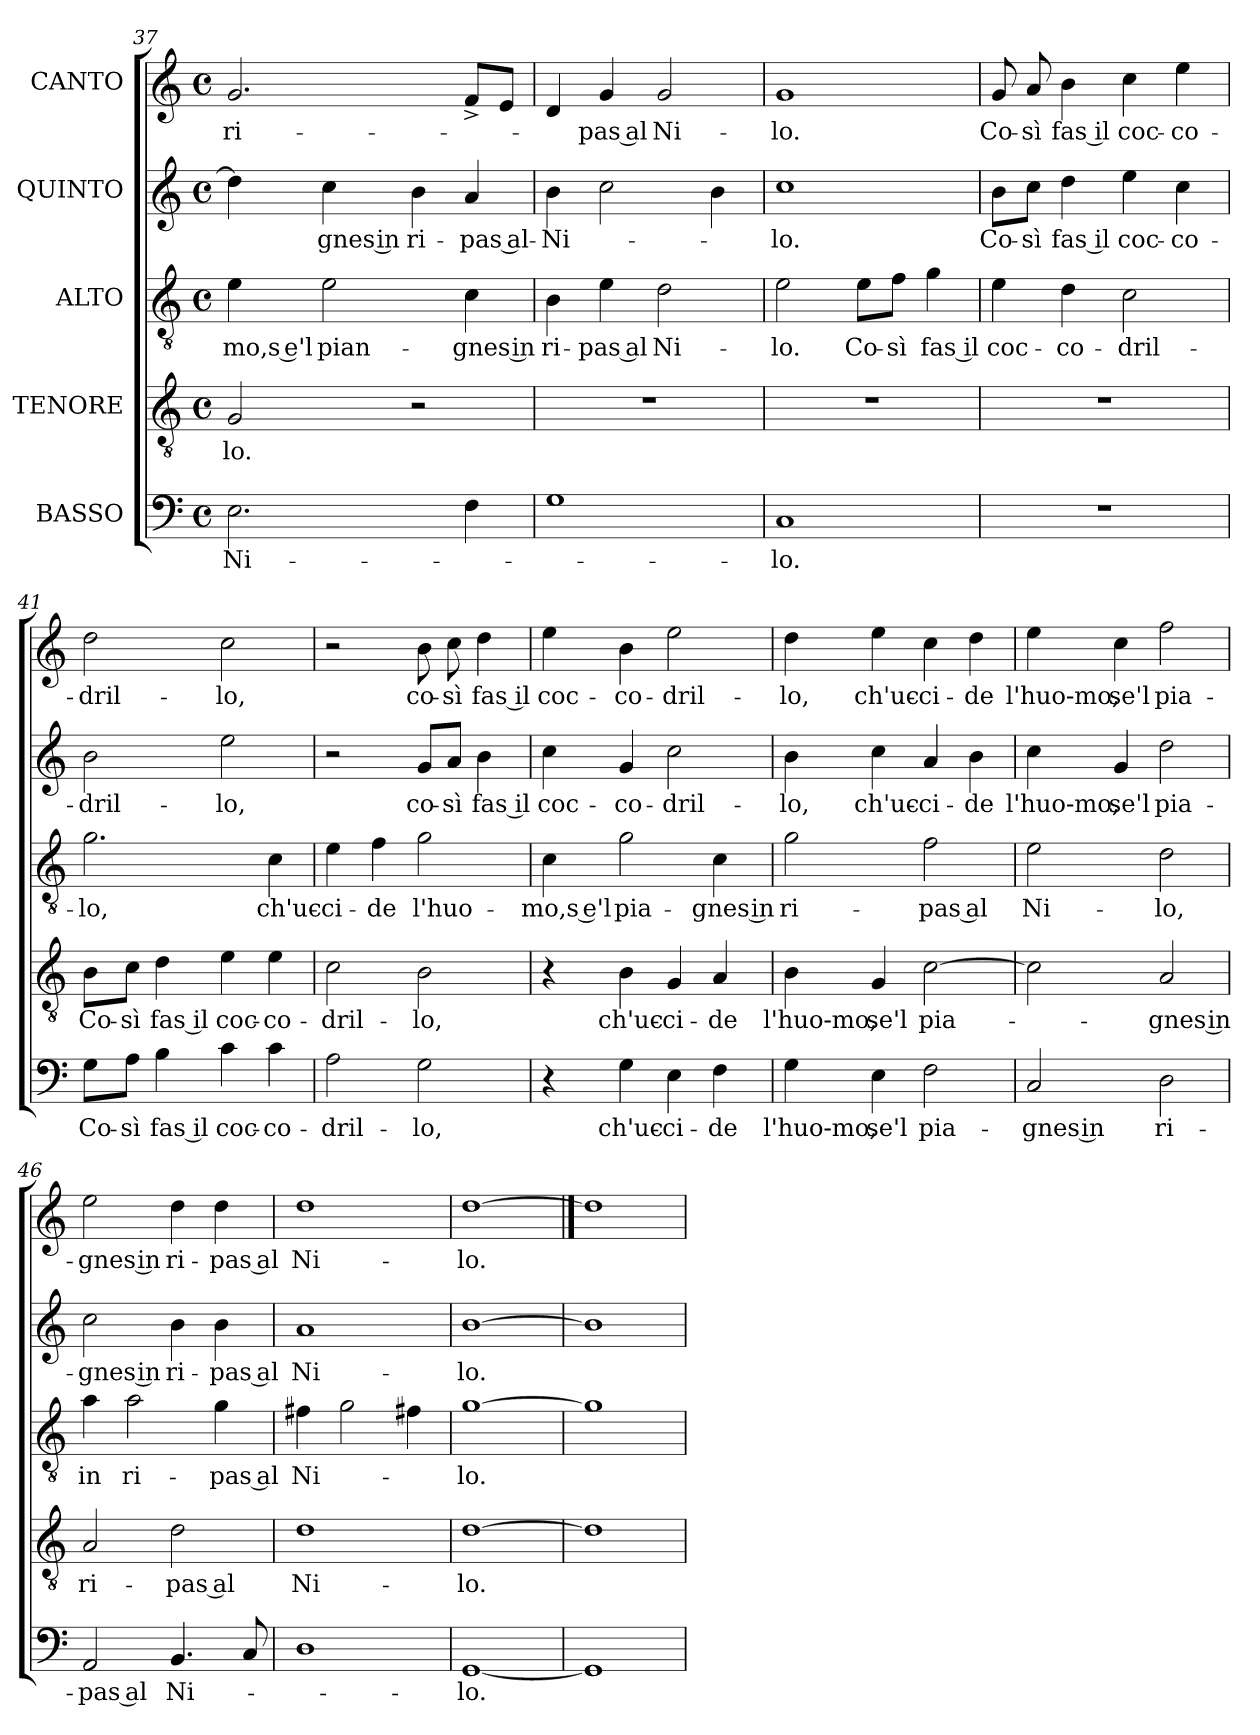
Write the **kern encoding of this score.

**kern	**text	**kern	**text	**kern	**text	**kern	**text	**kern	**text
*part5	*part5	*part4	*part4	*part3	*part3	*part2	*part2	*part1	*part1
*staff5	*staff5	*staff4	*staff4	*staff3	*staff3	*staff2	*staff2	*staff1	*staff1
*I"BASSO	*	*I"TENORE	*	*I"ALTO	*	*I"QUINTO	*	*I"CANTO	*
!!LO:LB:g=z
*clefF4	*	*clefGv2	*	*clefGv2	*	*clefG2	*	*clefG2	*
*M4/4	*	*M4/4	*	*M4/4	*	*M4/4	*	*M4/4	*
*met(c)	*	*met(c)	*	*met(c)	*	*met(c)	*	*met(c)	*
=37	=37	=37	=37	=37	=37	=37	=37	=37	=37
!	!LO:LY:b:cj	!	!LO:LY:b:cj	!	!LO:LY:b:cj	!	!	!	!LO:LY:b:cj
2.E\	Ni-	2G/	-lo.	4e\	-mo,s e'l	4dd\]	.	2.g/	ri-
!	!	!	!	!	!LO:LY:b:cj	!	!LO:LY:b:rj	!	!
.	.	.	.	2e\	pian-	4cc\	-gnes in	.	.
!	!	!	!	!	!	!	!LO:LY:b:cj	!	!
.	.	2r	.	.	.	4b\	ri-	.	.
!	!	!	!	!	!LO:LY:b:rj	!	!LO:LY:b:rj	!	!
4F\	.	.	.	4c\	-gnes in	4a/	-pas al-	8f^>/L	.
.	.	.	.	.	.	.	.	8e/J	.
=38	=38	=38	=38	=38	=38	=38	=38	=38	=38
!	!	!	!	!	!LO:LY:b:cj	!	!LO:LY:b:cj	!	!
1G	.	1r	.	4B\	ri-	4b\	-Ni-	4d/	.
!	!	!	!	!	!LO:LY:b:rj	!	!	!	!LO:LY:b:rj
.	.	.	.	4e\	-pas al	2cc\	.	4g/	-pas al
!	!	!	!	!	!LO:LY:b:cj	!	!	!	!LO:LY:b:cj
.	.	.	.	2d\	Ni-	.	.	2g/	Ni-
.	.	.	.	.	.	4b\	.	.	.
=39	=39	=39	=39	=39	=39	=39	=39	=39	=39
!	!LO:LY:b:cj	!	!	!	!LO:LY:b:cj	!	!LO:LY:b:cj	!	!LO:LY:b:cj
1C	-lo.	1r	.	2e\	-lo.	1cc	-lo.	1g	-lo.
!	!	!	!	!	!LO:LY:b	!	!	!	!
.	.	.	.	8e\L	Co-	.	.	.	.
!	!	!	!	!	!LO:LY:b:rj	!	!	!	!
.	.	.	.	8f\J	-sì	.	.	.	.
!	!	!	!	!	!LO:LY:b:rj	!	!	!	!
.	.	.	.	4g\	fas il	.	.	.	.
=40	=40	=40	=40	=40	=40	=40	=40	=40	=40
!	!	!	!	!	!LO:LY:b:cj	!	!LO:LY:b:cj	!	!LO:LY:b:cj
1r	.	1r	.	4e\	coc-	8b\L	Co-	8g/	Co-
!	!	!	!	!	!	!	!LO:LY:b:cj	!	!LO:LY:b:cj
.	.	.	.	.	.	8cc\J	-sì	8a/	-sì
!	!	!	!	!	!LO:LY:b:cj	!	!LO:LY:b:rj	!	!LO:LY:b:rj
.	.	.	.	4d\	-co-	4dd\	fas il	4b\	fas il
!	!	!	!	!	!LO:LY:b:cj	!	!LO:LY:b:cj	!	!LO:LY:b:cj
.	.	.	.	2c\	-dril-	4ee\	coc-	4cc\	coc-
!	!	!	!	!	!	!	!LO:LY:b:cj	!	!LO:LY:b:cj
.	.	.	.	.	.	4cc\	-co-	4ee\	-co-
=41	=41	=41	=41	=41	=41	=41	=41	=41	=41
!	!LO:LY:b:cj	!	!LO:LY:b:cj	!	!LO:LY:b:cj	!	!LO:LY:b:cj	!	!LO:LY:b:cj
8G\L	Co-	8B\L	Co-	2.g\	-lo,	2b\	-dril-	2dd\	-dril-
!	!LO:LY:b:cj	!	!LO:LY:b:cj	!	!	!	!	!	!
8A\J	-sì	8c\J	-sì	.	.	.	.	.	.
!	!LO:LY:b:rj	!	!LO:LY:b:rj	!	!	!	!	!	!
4B\	fas il	4d\	fas il	.	.	.	.	.	.
!	!LO:LY:b:cj	!	!LO:LY:b:cj	!	!	!	!LO:LY:b:cj	!	!LO:LY:b:cj
4c\	coc-	4e\	coc-	.	.	2ee\	-lo,	2cc\	-lo,
!	!LO:LY:b:cj	!	!LO:LY:b:cj	!	!LO:LY:b:cj	!	!	!	!
4c\	-co-	4e\	-co-	4c\	ch'uc-	.	.	.	.
=42	=42	=42	=42	=42	=42	=42	=42	=42	=42
!	!LO:LY:b:cj	!	!LO:LY:b:cj	!	!LO:LY:b:cj	!	!	!	!
2A\	-dril-	2c\	-dril-	4e\	-ci-	2r	.	2r	.
!	!	!	!	!	!LO:LY:b:cj	!	!	!	!
.	.	.	.	4f\	-de	.	.	.	.
!	!LO:LY:b:cj	!	!LO:LY:b:cj	!	!LO:LY:b:cj	!	!LO:LY:b:cj	!	!LO:LY:b:cj
2G\	-lo,	2B\	-lo,	2g\	l'huo-	8g/L	co-	8b\	co-
!	!	!	!	!	!	!	!LO:LY:b:cj	!	!LO:LY:b:cj
.	.	.	.	.	.	8a/J	-sì	8cc\	-sì
!	!	!	!	!	!	!	!LO:LY:b:rj	!	!LO:LY:b:rj
.	.	.	.	.	.	4b\	fas il	4dd\	fas il
!!LO:LB:g=z
=43	=43	=43	=43	=43	=43	=43	=43	=43	=43
!	!	!	!	!	!LO:LY:b:cj	!	!LO:LY:b:cj	!	!LO:LY:b:cj
4r	.	4r	.	4c\	-mo,s e'l	4cc\	coc-	4ee\	coc-
!	!LO:LY:b:cj	!	!LO:LY:b:cj	!	!LO:LY:b:cj	!	!LO:LY:b:cj	!	!LO:LY:b:cj
4G\	ch'uc-	4B\	ch'uc-	2g\	pia-	4g/	-co-	4b\	-co-
!	!LO:LY:b:cj	!	!LO:LY:b:cj	!	!	!	!LO:LY:b:cj	!	!LO:LY:b:cj
4E\	-ci-	4G/	-ci-	.	.	2cc\	-dril-	2ee\	-dril-
!	!LO:LY:b:cj	!	!LO:LY:b:cj	!	!LO:LY:b:rj	!	!	!	!
4F\	-de	4A/	-de	4c\	-gnes in	.	.	.	.
=44	=44	=44	=44	=44	=44	=44	=44	=44	=44
!	!LO:LY:b:cj	!	!LO:LY:b:cj	!	!LO:LY:b:cj	!	!LO:LY:b:cj	!	!LO:LY:b:cj
4G\	l'huo-mo,	4B\	l'huo-mo,	2g\	ri-	4b\	-lo,	4dd\	-lo,
!	!LO:LY:b	!	!LO:LY:b	!	!	!	!LO:LY:b:cj	!	!LO:LY:b:cj
4E\	se'l	4G/	se'l	.	.	4cc\	ch'uc-	4ee\	ch'uc-
!	!LO:LY:b:cj	!	!LO:LY:b:cj	!	!LO:LY:b:rj	!	!LO:LY:b:cj	!	!LO:LY:b:cj
2F\	pia-	[>2c\	pia-	2f\	-pas al	4a/	-ci-	4cc\	-ci-
!	!	!	!	!	!	!	!LO:LY:b:cj	!	!LO:LY:b:cj
.	.	.	.	.	.	4b\	-de	4dd\	-de
=45	=45	=45	=45	=45	=45	=45	=45	=45	=45
!	!LO:LY:b:rj	!	!	!	!LO:LY:b:cj	!	!LO:LY:b:cj	!	!LO:LY:b:cj
2C/	-gnes in	2c\]	.	2e\	Ni-	4cc\	l'huo-mo,	4ee\	l'huo-mo,
!	!	!	!	!	!	!	!LO:LY:b	!	!LO:LY:b
.	.	.	.	.	.	4g/	se'l	4cc\	se'l
!	!LO:LY:b:cj	!	!LO:LY:b:rj	!	!LO:LY:b:cj	!	!LO:LY:b:cj	!	!LO:LY:b:cj
2D\	ri-	2A/	-gnes in	2d\	-lo,	2dd\	pia-	2ff\	pia-
=46	=46	=46	=46	=46	=46	=46	=46	=46	=46
!	!LO:LY:b:rj	!	!LO:LY:b:cj	!	!LO:LY:b:cj	!	!LO:LY:b:rj	!	!LO:LY:b:rj
2AA/	-pas al	2A/	ri-	4a\	in	2cc\	-gnes in	2ee\	-gnes in
!	!	!	!	!	!LO:LY:b:cj	!	!	!	!
.	.	.	.	2a\	ri-	.	.	.	.
!	!LO:LY:b:cj	!	!LO:LY:b:rj	!	!	!	!LO:LY:b:cj	!	!LO:LY:b:cj
4.BB/	Ni-	2d\	-pas al	.	.	4b\	ri-	4dd\	ri-
!	!	!	!	!	!LO:LY:b:rj	!	!LO:LY:b:rj	!	!LO:LY:b:rj
.	.	.	.	4g\	-pas al	4b\	-pas al	4dd\	-pas al
8C/	.	.	.	.	.	.	.	.	.
=47	=47	=47	=47	=47	=47	=47	=47	=47	=47
!	!	!	!LO:LY:b:cj	!	!LO:LY:b:cj	!	!LO:LY:b:cj	!	!LO:LY:b:cj
1D	.	1d	Ni-	4f#X\	Ni-	1a	Ni-	1dd	Ni-
.	.	.	.	2g\	.	.	.	.	.
.	.	.	.	4f#X\	.	.	.	.	.
=48	=48	=48	=48	=48	=48	=48	=48	=48	=48
!	!LO:LY:b:rj	!	!LO:LY:b:rj	!	!LO:LY:b:rj	!	!LO:LY:b:rj	!	!LO:LY:b:rj
[1GG	-lo.	[1d	-lo.	[1g	-lo.	[1b	-lo.	[1dd	-lo.
=49	==49	=49	==49	=49	==49	=49	==49	==49	==49
1GG]	.	1d]	.	1g]	.	1b]	.	1dd]	.
=	=	=	=	=	=	=	=	=	=
*-	*-	*-	*-	*-	*-	*-	*-	*-	*-
